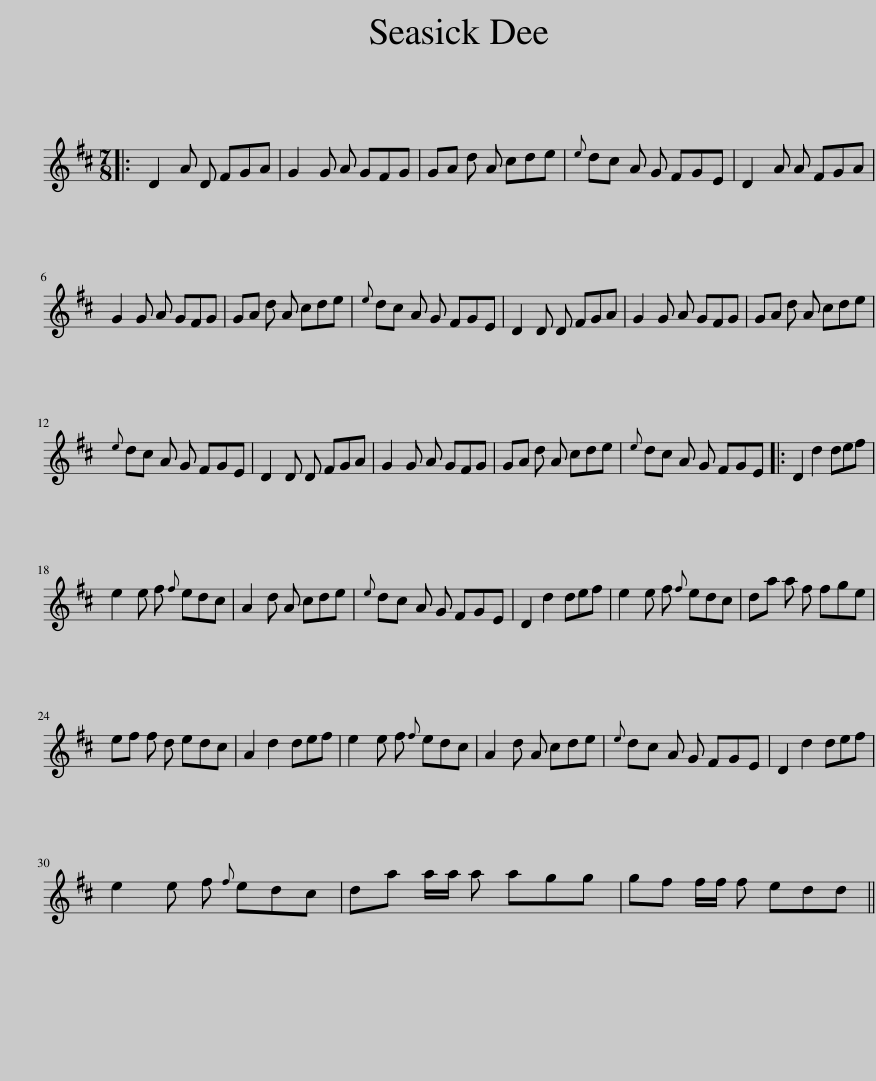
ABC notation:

X:1
L:1/8
M:7/8
I:linebreak $
K:D
V:1 treble
V:1
|: D2 A D FGA | G2 G A GFG | GA d A cde |{e} dc A G FGE | D2 A A FGA |$ %5
 G2 G A GFG | GA d A cde |{e} dc A G FGE | D2 D D FGA | G2 G A GFG | %10
 GA d A cde |${e} dc A G FGE | D2 D D FGA | G2 G A GFG | GA d A cde | %15
{e} dc A G FGE |: D2 d2 def |$ e2 e f{f} edc | A2 d A cde |{e} dc A G FGE | %20
 D2 d2 def | e2 e f{f} edc | da a f fge |$ ef f d edc | A2 d2 def | %25
 e2 e f{f} edc | A2 d A cde |{e} dc A G FGE | D2 d2 def |$ e2 e f{f} edc | %30
 da a/a/ a agg | gf f/f/ f edd || %32
